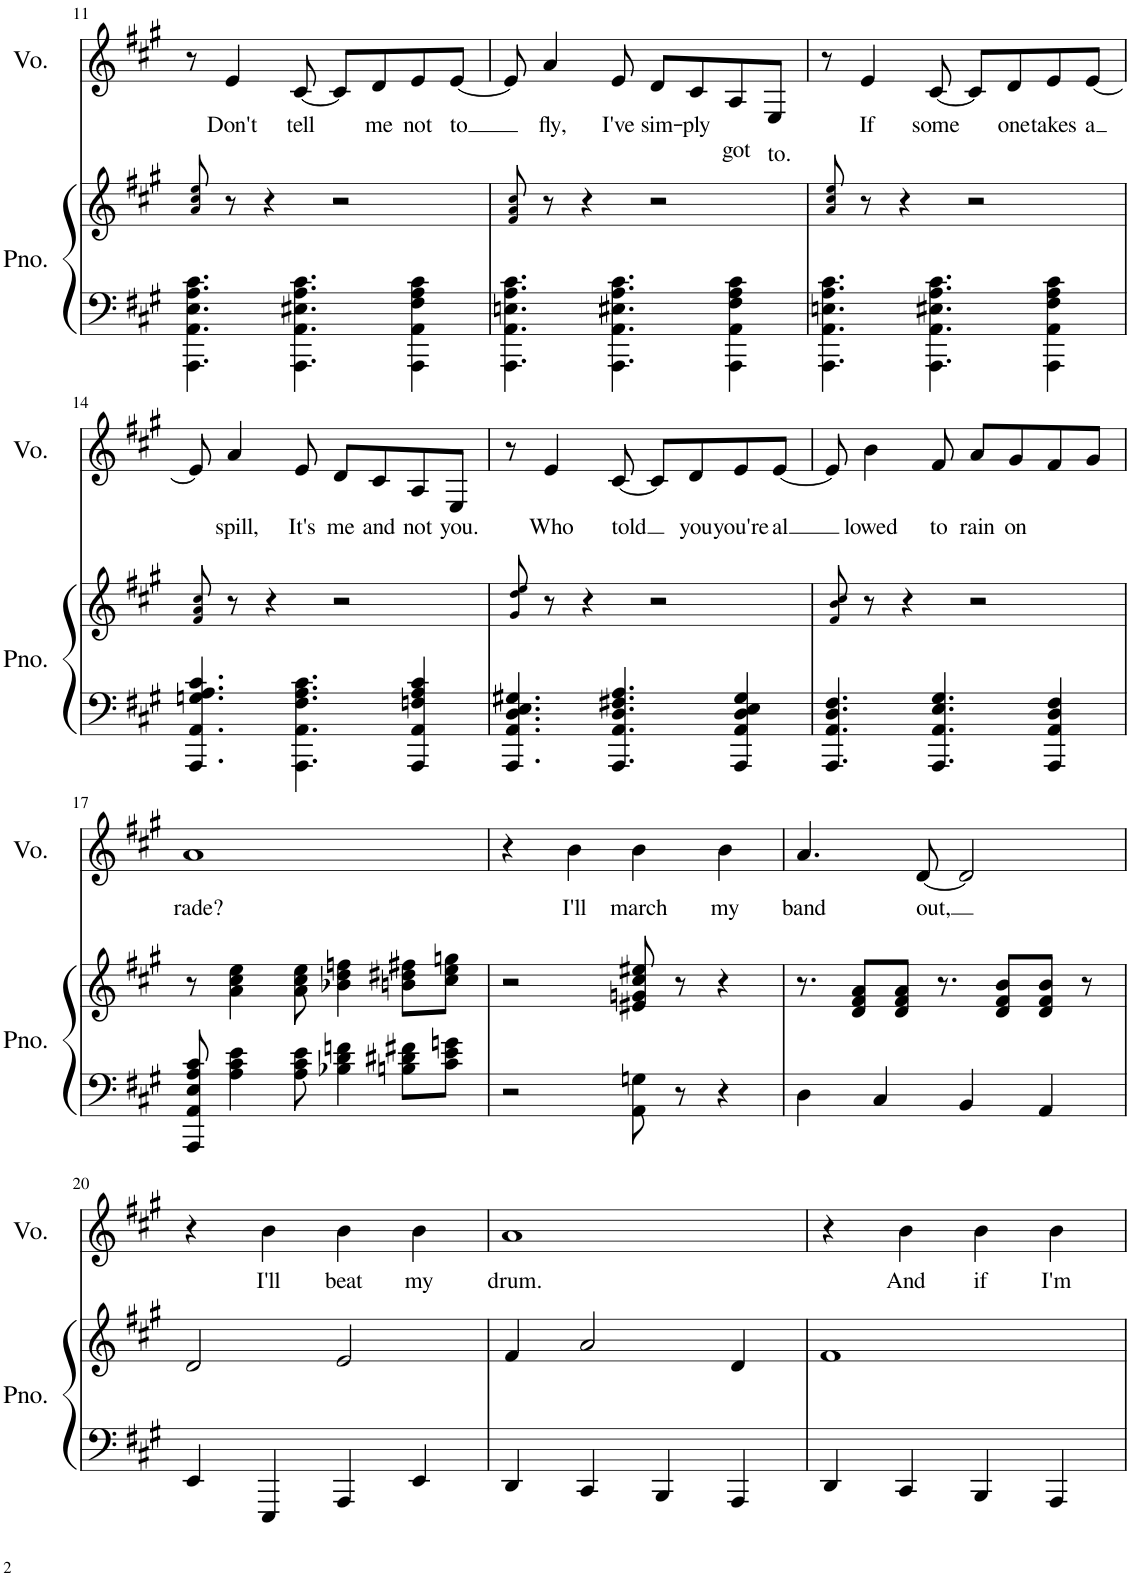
**kern	**kern	**kern	**text
*part2	*part2	*part1	*part1
*staff3	*staff2	*staff1	*staff1
*I"Piano	*	*I"Voice	*
*I'Pno.	*	*I'Vo.	*
!!LO:PB:g=z
*clefF4	*clefG2	*clefG2	*
*k[f#c#g#]	*k[f#c#g#]	*k[f#c#g#]	*
*M2/2	*M2/2	*M2/2	*
*met(c|)	*met(c|)	*met(c|)	*
=11	=11	=11	=11
4.AAA\ 4.AA\ 4.E\ 4.A\ 4.c#\	8a!/ 8cc#!/ 8ee!/	8r	.
!	!	!	!LO:LY:b
.	8r	4e/	Don't
.	4r	.	.
!	!	!	!LO:LY:b
4.AAA\ 4.AA\ 4.E#X\ 4.A\ 4.c#\	.	[8c#/	tell
.	2r	8c#/L]	.
!	!	!	!LO:LY:b
.	.	8d/	me
!	!	!	!LO:LY:b
4AAA\ 4AA\ 4F#\ 4A\ 4c#\	.	8e/	not
!	!	!	!LO:LY:b
.	.	[8e/J	to
=12	=12	=12	=12
4.AAA\ 4.AA\ 4.En\ 4.A\ 4.c#\	8f#!/ 8a!/ 8cc#!/	8e/]	.
!	!	!	!LO:LY:b
.	8r	4a/	fly,
.	4r	.	.
!	!	!	!LO:LY:b
4.AAA\ 4.AA\ 4.E#X\ 4.A\ 4.c#\	.	8e/	I've
!	!	!	!LO:LY:b
.	2r	8d/L	sim-
!	!	!	!LO:LY:b
.	.	8c#/	-ply
!	!	!	!LO:LY:b
4AAA\ 4AA\ 4F#\ 4A\ 4c#\	.	8A/	got
!	!	!	!LO:LY:b
.	.	8E/J	to.
=13	=13	=13	=13
4.AAA\ 4.AA\ 4.En\ 4.A\ 4.c#\	8a!/ 8cc#!/ 8ee!/	8r	.
!	!	!	!LO:LY:b
.	8r	4e/	If
.	4r	.	.
!	!	!	!LO:LY:b
4.AAA\ 4.AA\ 4.E#X\ 4.A\ 4.c#\	.	[8c#/	-some
.	2r	8c#/L]	.
!	!	!	!LO:LY:b
.	.	8d/	one
!	!	!	!LO:LY:b
4AAA\ 4AA\ 4F#\ 4A\ 4c#\	.	8e/	takes
!	!	!	!LO:LY:b
.	.	[8e/J	a
!!LO:LB:g=z
=14	=14	=14	=14
4.AAA/ 4.AA/ 4.Gn/ 4.A/ 4.c#/	8f#!/ 8a!/ 8cc#!/	8e/]	.
!	!	!	!LO:LY:b
.	8r	4a/	spill,
.	4r	.	.
!	!	!	!LO:LY:b
4.AAA\ 4.AA\ 4.F#\ 4.A\ 4.c#\	.	8e/	It's
!	!	!	!LO:LY:b
.	2r	8d/L	me
!	!	!	!LO:LY:b
.	.	8c#/	and
!	!	!	!LO:LY:b
4AAA/ 4AA/ 4Fn/ 4A/ 4c#/	.	8A/	not
!	!	!	!LO:LY:b
.	.	8E/J	you.
=15	=15	=15	=15
4.AAA/ 4.AA/ 4.D/ 4.E/ 4.G#X/	8g#!/ 8dd!/ 8ee!/	8r	.
!	!	!	!LO:LY:b
.	8r	4e/	Who
.	4r	.	.
!	!	!	!LO:LY:b
4.AAA/ 4.AA/ 4.D/ 4.F#X/ 4.A/	.	[8c#/	told
.	2r	8c#/L]	.
!	!	!	!LO:LY:b
.	.	8d/	you
!	!	!	!LO:LY:b
4AAA/ 4AA/ 4D/ 4E/ 4G#/	.	8e/	you're
!	!	!	!LO:LY:b
.	.	[8e/J	al
=16	=16	=16	=16
4.AAA/ 4.AA/ 4.D/ 4.F#/	8f#!/ 8b!/ 8cc#!/	8e/]	.
!	!	!	!LO:LY:b
.	8r	4b\	lowed
.	4r	.	.
!	!	!	!LO:LY:b
4.AAA/ 4.AA/ 4.E/ 4.G#/	.	8f#/	to
!	!	!	!LO:LY:b
.	2r	8a/L	rain
!	!	!	!LO:LY:b
.	.	8g#/	on
4AAA/ 4AA/ 4D/ 4F#/	.	8f#/	.
.	.	8g#/J	.
!!LO:LB:g=z
=17	=17	=17	=17
!	!	!	!LO:LY:b
8AAA/ 8AA/ 8E/ 8A/ 8c#/	8r	1a	rade?
4A\ 4c#\ 4e\	4a\ 4cc#\ 4ee\	.	.
8A\ 8c#\ 8e\	8a\ 8cc#\ 8ee\	.	.
4B-X\ 4d\ 4fn\	4b-X\ 4dd\ 4ffn\	.	.
8Bn\ 8d#X\ 8f#X\L	8bn\ 8dd#X\ 8ff#X\L	.	.
8c#\ 8e\ 8gn\J	8cc#\ 8ee\ 8ggn\J	.	.
=18	=18	=18	=18
2r	2r	4r	.
!	!	!	!LO:LY:b
.	.	4b\	I'll
!	!	!	!LO:LY:b
8AA\ 8Gn\	8e#X/ 8gn/ 8cc#/ 8ee#X/	4b\	march
8r	8r	.	.
!	!	!	!LO:LY:b
4r	4r	4b\	my
=19	=19	=19	=19
!	!	!	!LO:LY:b
4D\	8.r	4.a/	band
.	8d/ 8f#/ 8a/L	.	.
4C#/	.	.	.
.	8d/ 8f#/ 8a/J	.	.
!	!	!	!LO:LY:b
.	.	[8d/	out,
.	8.r	.	.
4BB/	.	2d/]	.
.	8d/ 8f#/ 8b/L	.	.
4AA/	8d/ 8f#/ 8b/J	.	.
.	8r	.	.
!!LO:LB:g=z
=20	=20	=20	=20
4EE/	2d/	4r	.
!	!	!	!LO:LY:b
4EEE/	.	4b\	I'll
!	!	!	!LO:LY:b
4AAA/	2e/	4b\	beat
!	!	!	!LO:LY:b
4EE/	.	4b\	my
=21	=21	=21	=21
!	!	!	!LO:LY:b
4DD/	4f#/	1a	drum.
4CC#/	2a/	.	.
4BBB/	.	.	.
4AAA/	4d/	.	.
=22	=22	=22	=22
4DD/	1f#	4r	.
!	!	!	!LO:LY:b
4CC#/	.	4b\	And
!	!	!	!LO:LY:b
4BBB/	.	4b\	if
!	!	!	!LO:LY:b
4AAA/	.	4b\	I'm
=	=	=	=
*-	*-	*-	*-
